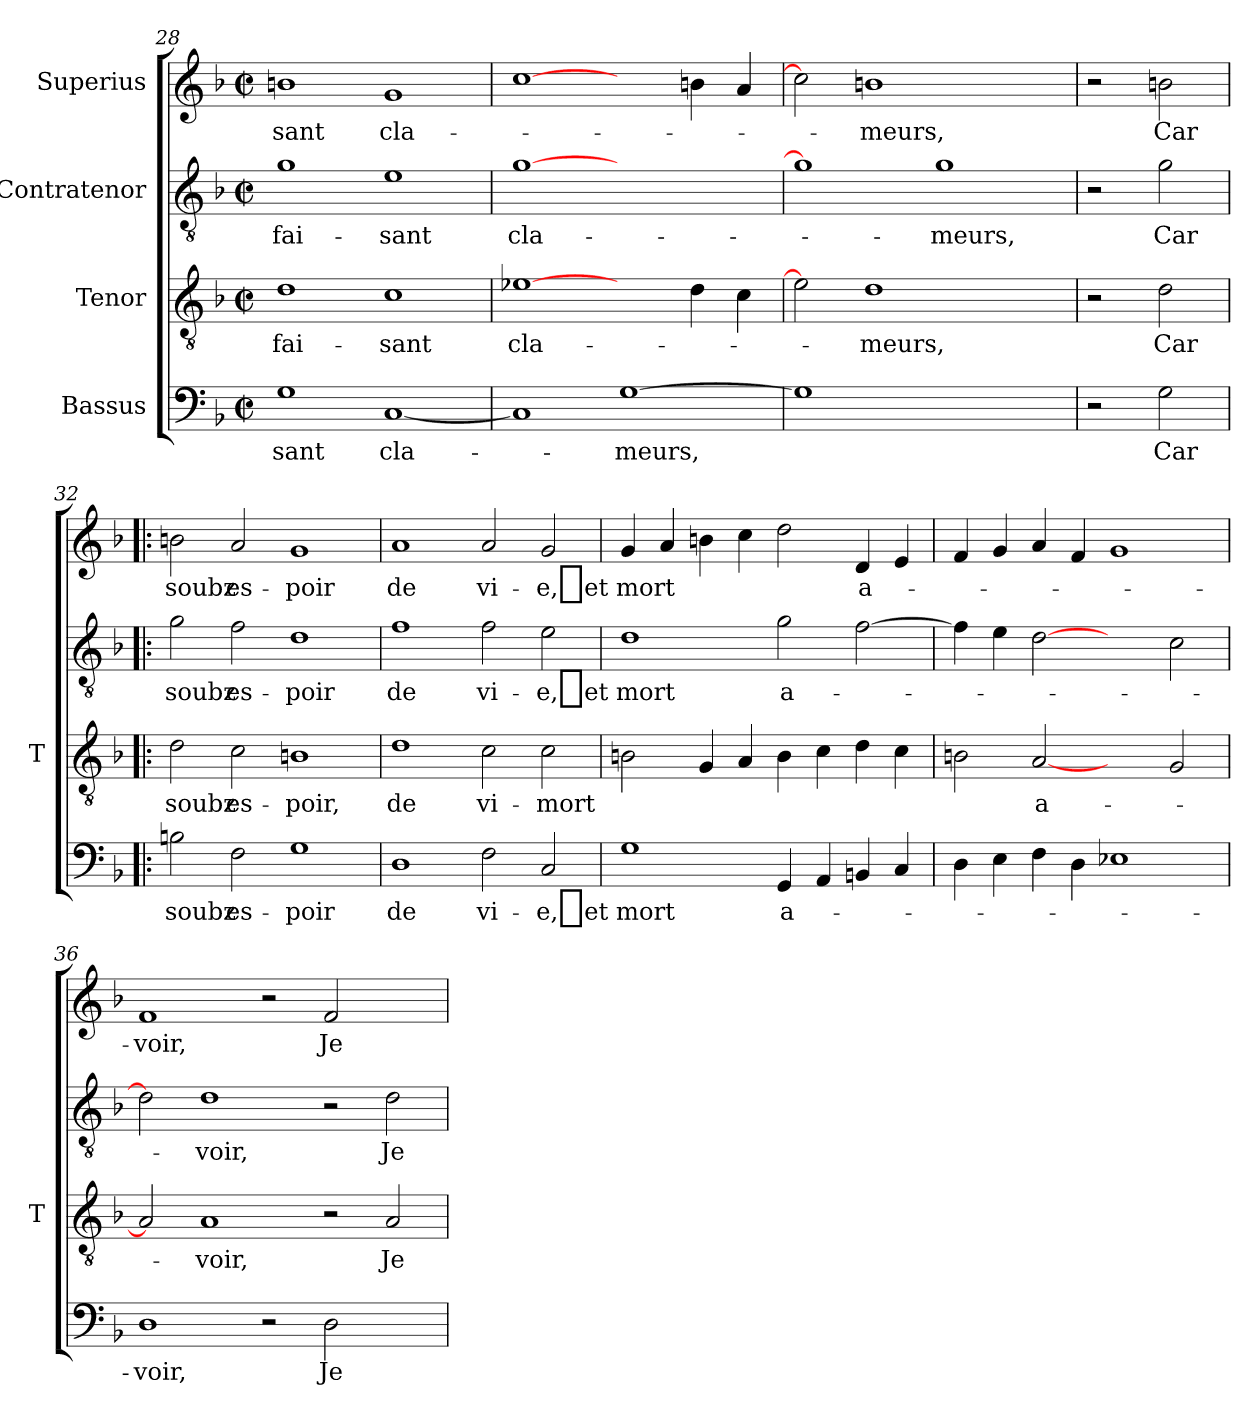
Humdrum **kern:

**kern	**text	**kern	**text	**kern	**text	**kern	**text
*part4	*part4	*part3	*part3	*part2	*part2	*part1	*part1
*staff4	*staff4	*staff3	*staff3	*staff2	*staff2	*staff1	*staff1
*I"Bassus	*	*I"Tenor	*	*I"Contratenor	*	*I"Superius	*
*	*	*I'T	*	*	*	*	*
*clefF4	*	*clefGv2	*	*clefGv2	*	*clefG2	*
*k[b-]	*	*k[b-]	*	*k[b-]	*	*k[b-]	*
*F:	*	*F:	*	*F:	*	*F:	*
*M2/2	*	*M2/2	*	*M2/2	*	*M2/2	*
*met(c|)	*	*met(c|)	*	*met(c|)	*	*met(c|)	*
=28	=28	=28	=28	=28	=28	=28	=28
1G	-sant	1d	fai-	1g	fai-	1bn	-sant
[1C	cla-	1c	-sant	1e	-sant	1g	cla-
=29	=29	=29	=29	=29	=29	=29	=29
1C]	.	[1e-X	cla-	[1g	cla-	[1cc	.
[1G	-meurs,	2ryy	.	1ryy	.	2ryy	.
.	.	4d	.	.	.	4bn	.
.	.	4c	.	.	.	4a	.
=30	=30	=30	=30	=30	=30	=30	=30
1G]	.	2e-]	.	1g]	.	2cc]	.
.	.	1d	-meurs,	.	.	1bn	-meurs,
1ryy	.	.	.	1g	-meurs,	.	.
.	.	2ryy	.	.	.	2ryy	.
=31	=31	=31	=31	=31	=31	=31	=31
2r	.	2r	.	2r	.	2r	.
2G	-Car	2d	-Car	2g	-Car	2bn	-Car
=32!|:	=32!|:	=32!|:	=32!|:	=32!|:	=32!|:	=32!|:	=32!|:
2B	-soubz	2d	-soubz	2g	-soubz	2bn	-soubz
2F	es-	2c	es-	2f	es-	2a	es-
1G	-poir	1B	-poir,	1d	-poir	1g	-poir
!!LO:LB:g=z
=33	=33	=33	=33	=33	=33	=33	=33
1D	-de	1d	-de	1f	-de	1a	-de
2F	vi-	2c	vi-	2f	vi-	2a	vi-
2C	-e,_et	2c	-mort	2e	-e,_et	2g	-e,_et
=34	=34	=34	=34	=34	=34	=34	=34
1G	-mort	2B	.	1d	-mort	4g	-mort
.	.	.	.	.	.	4a	.
.	.	4G	.	.	.	4bn	.
.	.	4A	.	.	.	4cc	.
4GG	a-	4B	.	2g	a-	2dd	.
4AA	.	4c	.	.	.	.	.
4BB	.	4d	.	[2f	.	4d	a-
4C	.	4c	.	.	.	4e	.
=35	=35	=35	=35	=35	=35	=35	=35
4D	.	2B	.	4f]	.	4f	.
4E	.	.	.	4e	.	4g	.
4F	.	[2A	a-	[2d	.	4a	.
4D	.	.	.	.	.	4f	.
1E-X	.	2ryy	.	2ryy	.	1g	.
.	.	2G	.	2c	.	.	.
=36	=36	=36	=36	=36	=36	=36	=36
1D	-voir,	2A]	.	2d]	.	1f	-voir,
.	.	1A	-voir,	1d	-voir,	.	.
2r	.	.	.	.	.	2r	.
2D	-Je	2r	.	2r	.	2f	-Je
2ryy	.	2A	-Je	2d	-Je	2ryy	.
=	=	=	=	=	=	=	=
*-	*-	*-	*-	*-	*-	*-	*-
